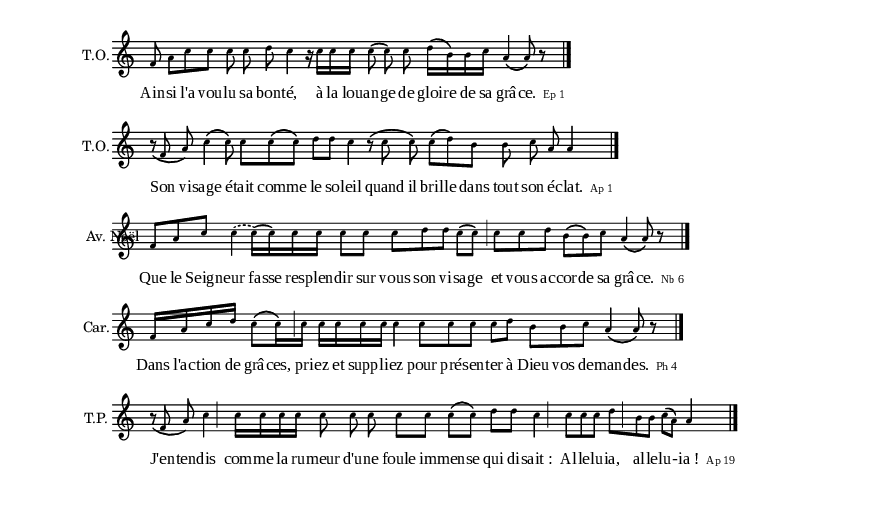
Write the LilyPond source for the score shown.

\version "2.10.0"
\include "definitions.ly"


%\markup { psaume 66}

\relative a' { 
	\new Staff {
		\cadenzaOn
		\set Staff.instrumentName = \markup{ \center-align { T.O. } }
		f8
		\times 2/3 { a[ c c] }
		\times 2/3 { c c d }
		c4
		\espace
		r16 c[ c c]
		\times 2/3 { c8\( c\) c }
		d16[\( b\) b c]
		a4\( a8\) r8
		\endBar
	}
	\addlyrics {
		Ain -- si l'a vou -- lu sa bon -- té, à la lou -- an -- ge de gloi -- re de sa grâ -- ce.
		\markup { \citation #"Ep 1" } 
	}
}
\relative a' { 
	\new Staff {
		\cadenzaOn
		\set Staff.instrumentName = \markup{ \center-align { T.O. } }
		\times 2/3 { r8_\( f a\) }
		\times 2/3 { c4\( c8\) }
		\times 2/3 { c[ c\( c\)] }
		d[ d]
		c4
		\times 2/3 { r8\( c c\) }
		\times 2/3 { c[\( d\) b] }
		\times 2/3 { b c a }
		a4
		\endBar
	}
	\addlyrics {
		Son vi -- sage é -- tait com -- me le so -- leil quand il bril -- le dans tout son é -- clat.
		\markup { \citation #"Ap 1" } 
	}
}
\relative a' { 
	\new Staff {
		\cadenzaOn
		\set Staff.instrumentName = \markup{ \center-align { Av. Noël } }
		 f8[ a c] \slurDashed c4(
		\times 2/5 {c16)[\( c\) c c]}
		c8[ c]  \times 2/3 { c[ d d] }
		c[\( c\)]\cesure  \times 2/3 { c[ c d] }
		\times 2/3 { b[\( b\) c] }
		a4\( a8\) r8
		
		\endBar
	}
	\addlyrics {
		Que le Seign -- eur fa -- sse res -- plen -- dir sur vous son vi -- sa -- ge et vous ac -- cor -- de sa grâ -- ce.
		\markup { \citation #"Nb 6" } 
	}
}

\relative a' { 
	\new Staff {
		\cadenzaOn
		\set Staff.instrumentName = \markup{ \center-align { Car. } }
		f16[ a c d]  c8[\( c16\)\cesure c]
		c16[ c c c] c4
		\times 2/3 { c8[ c c] } c[ d]
		\times 2/3 { b[ b c] }
		a4\( a8\) r8
		\endBar
	}
	\addlyrics {
		Dans l'ac -- tion de grâ -- ces, pri -- ez et supp -- li -- ez pour pré -- sen -- ter à Dieu vos de -- man -- des.
		\markup { \citation #"Ph 4" }
	}
}
\relative a' { 
	\new Staff {
		\cadenzaOn
		\set Staff.instrumentName = \markup{ \center-align { T.P. } }
		\times 2/3 { r8_\( f a\) }
		c4
		\cesure \pespace
		c16[ c c c]
		\times 2/3 { c8 c c }
		c[ c]
		c[\( c\)]
		d[ d]
		c4
		\cesure \pespace
		\times 2/3 { c8[ c c] }
		\times 2/3 { d[ \cesure \pespace b b] }
		c[\( a\)]
		a4
		\endBar
	}
	\addlyrics {
		J'en -- ten -- dis com -- me la ru -- meur d'u -- ne foule im -- men -- se qui di -- "sait :" Al -- le -- lu -- ia, al -- le -- lu -- - -- "ia !"
		\markup { \citation #"Ap 19" } 
	}
}

